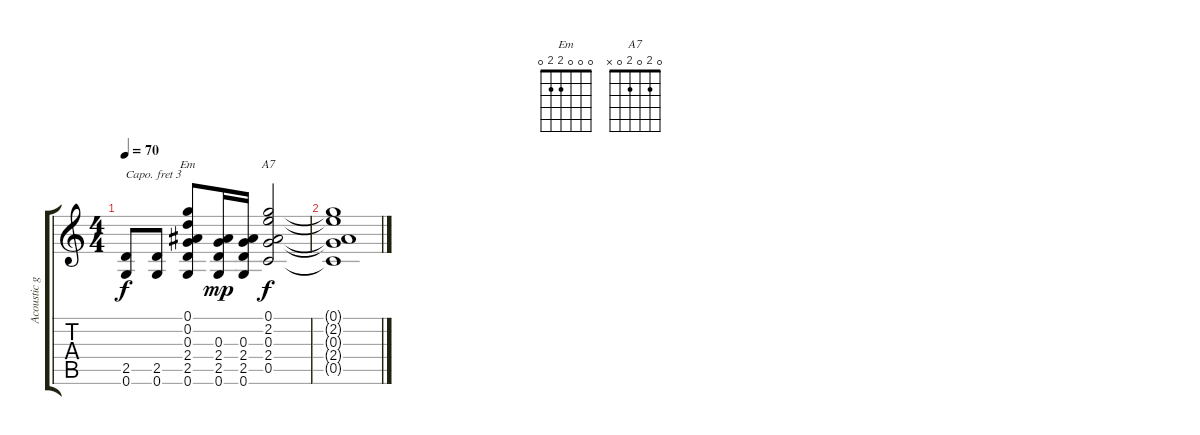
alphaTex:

\track ("Acoustic guitar capo III" "Acoustic g") {instrument acousticguitarsteel}
\staff {score tabs}
\capo 3
\tuning (E4 B3 G3 D3 A2 E2) {hide}
\chord ("Em" 0 0 0 2 2 0)
\chord ("A7" 0 2 0 2 0 x)
\ts (4 4)
\tempo 70
\clef g2
\ks c
(2.5 0.6).8{dy f} (2.5 0.6).8 (0.1 0.2 0.3 2.4 2.5 0.6).8{ch "Em"} (0.3 2.4 2.5 0.6).16{dy mp} (0.3 2.4 2.5 0.6).16 (0.1 2.2 0.3 2.4 0.5).2{ch "A7" dy f} |
(0.1{t} 2.2{t} 0.3{t} 2.4{t} 0.5{t}).1
